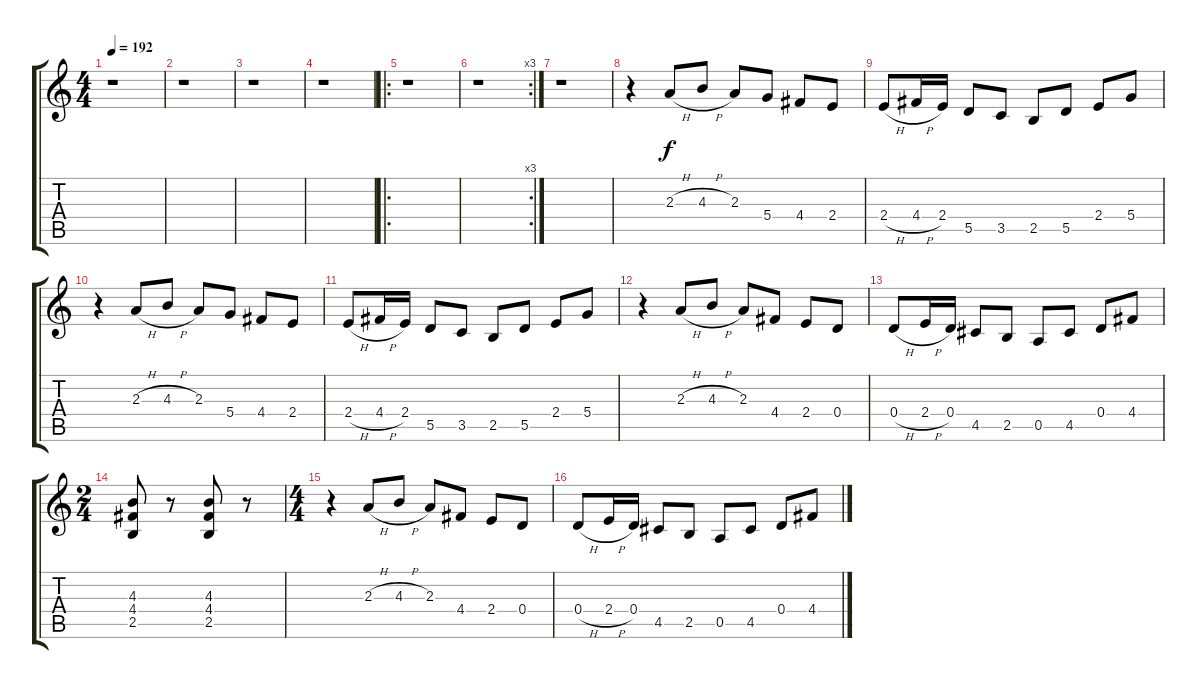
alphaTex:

\track "" {instrument distortionguitar}
\staff {score tabs}
\tuning (E4 B3 G3 D3 A2 E2) {hide}
\ts (4 4)
\tempo 192
\clef g2
\ks c
r.1{dy f} |
r.1 |
r.1 |
r.1 |
\ro
r.1 |
\rc 3
r.1 |
r.1 |
r.4 2.3{h}.8 4.3{h}.8 2.3.8 5.4.8 4.4.8 2.4.8 |
2.4{h}.8 4.4{h}.16 2.4.16 5.5.8 3.5.8 2.5.8 5.5.8 2.4.8 5.4.8 |
r.4 2.3{h}.8 4.3{h}.8 2.3.8 5.4.8 4.4.8 2.4.8 |
2.4{h}.8 4.4{h}.16 2.4.16 5.5.8 3.5.8 2.5.8 5.5.8 2.4.8 5.4.8 |
r.4 2.3{h}.8 4.3{h}.8 2.3.8 4.4.8 2.4.8 0.4.8 |
0.4{h}.8 2.4{h}.16 0.4.16 4.5.8 2.5.8 0.5.8 4.5.8 0.4.8 4.4.8 |
\ts (2 4)
(4.3 4.4 2.5).8 r.8 (4.3 4.4 2.5).8 r.8 |
\ts (4 4)
r.4 2.3{h}.8 4.3{h}.8 2.3.8 4.4.8 2.4.8 0.4.8 |
0.4{h}.8 2.4{h}.16 0.4.16 4.5.8 2.5.8 0.5.8 4.5.8 0.4.8 4.4.8
